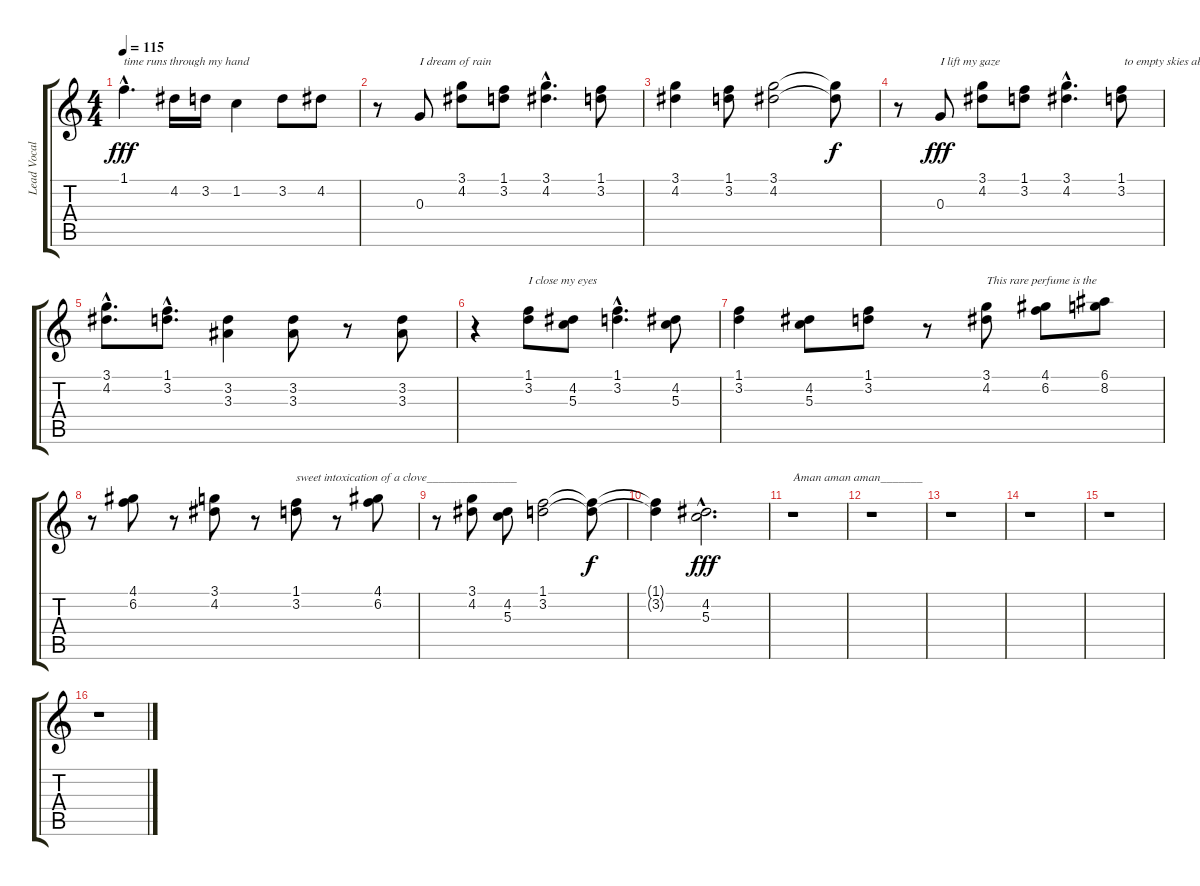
\track ("Lead Vocal" "Lead Vocal") {instrument electricguitarjazz}
\staff {score tabs}
\tuning (E4 B3 G3 D3 A2 E2) {hide}
\ts (4 4)
\tempo 115
\clef g2
\ks c
1.1{hac}.4{d txt "time runs through my hand" dy fff} 4.2.16 3.2.16 1.2.4 3.2.8 4.2.8 |
r.8 0.3.8{txt "I dream of rain"} (3.1 4.2).8 (1.1 3.2).8 (3.1{hac} 4.2{hac}).4{d} (1.1 3.2).8 |
(3.1 4.2).4 (1.1 3.2).8 (3.1 4.2).2 (3.1{t} 4.2{t}).8{dy f} |
r.8 0.3.8{txt "I lift my gaze" dy fff} (3.1 4.2).8 (1.1 3.2).8 (3.1{hac} 4.2{hac}).4{d} (1.1 3.2).8{txt " to empty skies above"} |
(3.1{hac} 4.2{hac}).8{d} (1.1{hac} 3.2{hac}).8{d} (3.2 3.3).4 (3.2 3.3).8 r.8 (3.2 3.3).8 |
r.4 (1.1 3.2).8{txt "I close my eyes"} (4.2 5.3).8 (1.1{hac} 3.2{hac}).4{d} (4.2 5.3).8 |
(1.1 3.2).4 (4.2 5.3).8 (1.1 3.2).8 r.8 (3.1 4.2).8{txt "This rare perfume is the"} (4.1 6.2).8 (6.1 8.2).8 |
r.8 (4.1 6.2).8 r.8 (3.1 4.2).8 r.8 (1.1 3.2).8{txt "sweet intoxication of a clove_______________"} r.8 (4.1 6.2).8 |
r.8 (3.1 4.2).8 (4.2 5.3).8 (1.1 3.2).2 (1.1{t} 3.2{t}).8{dy f} |
(1.1{t} 3.2{t}).4 (4.2{hac} 5.3{hac}).2{d dy fff} |
r.1{txt "Aman aman aman_______"} |
r.1 |
r.1 |
r.1 |
r.1 |
r.1
